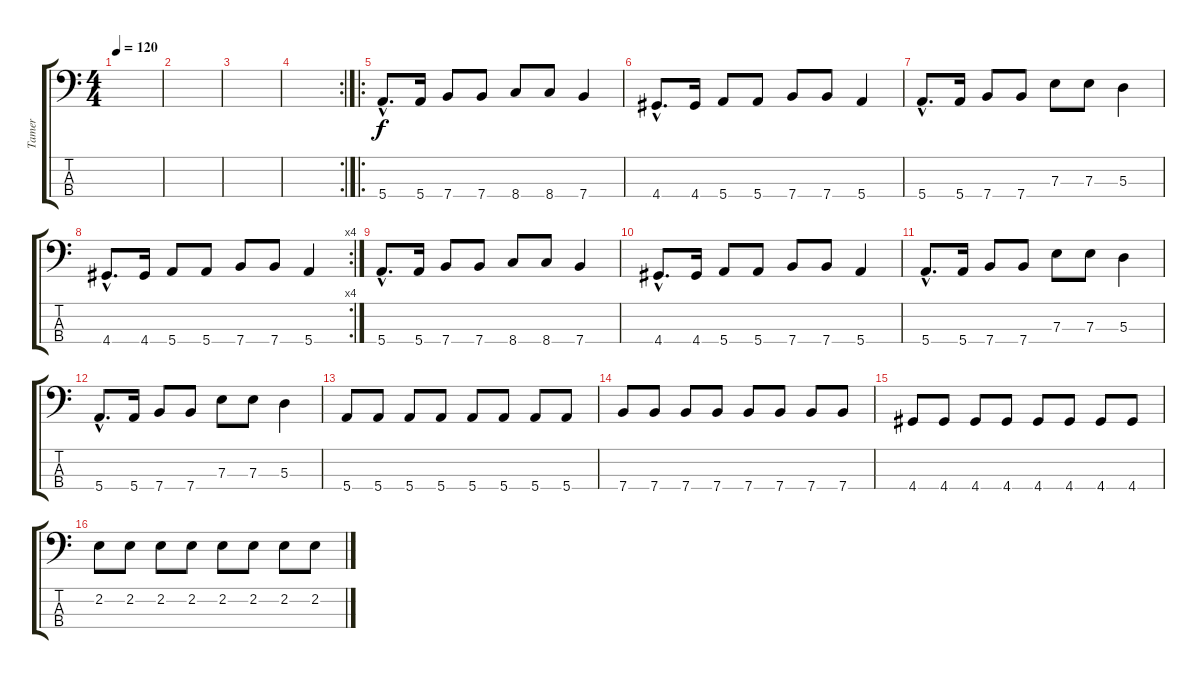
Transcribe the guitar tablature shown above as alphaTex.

\track ("Tamer" "Tamer") {instrument electricbasspick}
\staff {score tabs}
\tuning (G2 D2 A1 E1) {hide}
\ts (4 4)
\tempo 120
\clef f4
\ks c
|
|
|
\rc 2
|
\ro
5.4{hac}.8{d} 5.4.16 7.4.8 7.4.8 8.4.8 8.4.8 7.4.4 |
4.4{hac}.8{d} 4.4.16 5.4.8 5.4.8 7.4.8 7.4.8 5.4.4 |
5.4{hac}.8{d} 5.4.16 7.4.8 7.4.8 7.3.8 7.3.8 5.3.4 |
\rc 4
4.4{hac}.8{d} 4.4.16 5.4.8 5.4.8 7.4.8 7.4.8 5.4.4 |
5.4{hac}.8{d} 5.4.16 7.4.8 7.4.8 8.4.8 8.4.8 7.4.4 |
4.4{hac}.8{d} 4.4.16 5.4.8 5.4.8 7.4.8 7.4.8 5.4.4 |
5.4{hac}.8{d} 5.4.16 7.4.8 7.4.8 7.3.8 7.3.8 5.3.4 |
5.4{hac}.8{d} 5.4.16 7.4.8 7.4.8 7.3.8 7.3.8 5.3.4 |
5.4.8 5.4.8 5.4.8 5.4.8 5.4.8 5.4.8 5.4.8 5.4.8 |
7.4.8 7.4.8 7.4.8 7.4.8 7.4.8 7.4.8 7.4.8 7.4.8 |
4.4.8 4.4.8 4.4.8 4.4.8 4.4.8 4.4.8 4.4.8 4.4.8 |
2.2.8 2.2.8 2.2.8 2.2.8 2.2.8 2.2.8 2.2.8 2.2.8
